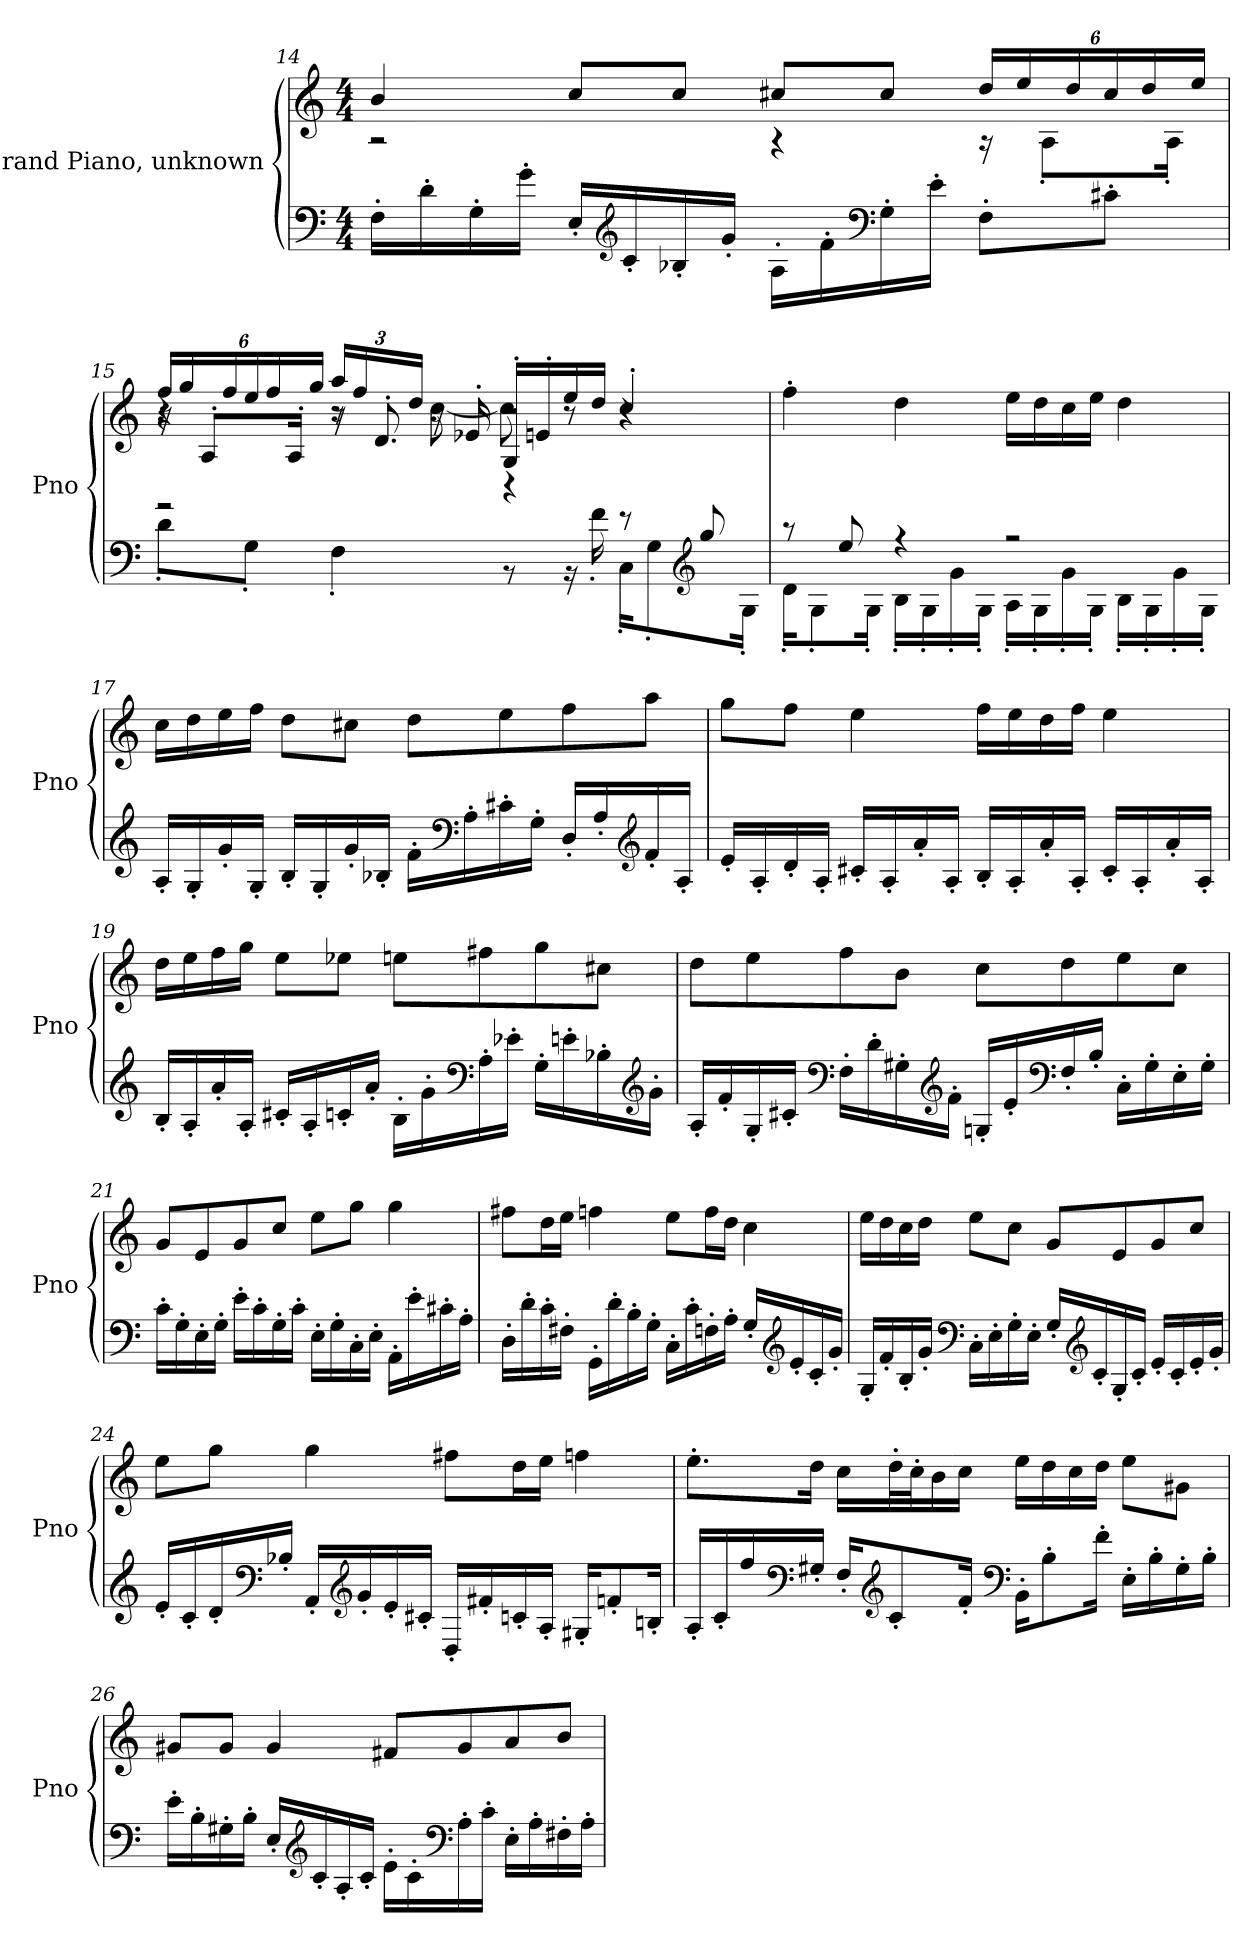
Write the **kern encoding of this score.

**kern	**kern
*part1	*part1
*staff2	*staff1
*I"Grand Piano, unknown	*
*I'Pno	*
*clefF4	*clefG2
*k[]	*k[]
*M4/4	*M4/4
=14	=14
*	*^
16F'\LL	4b/	2r
16d'\	.	.
16G'\	.	.
16g'\JJ	.	.
16E'/LL	8cc/L	.
*clefG2	*	*
16c'/	.	.
16B-X'/	8cc/J	.
16g'/JJ	.	.
16A'\LL	8cc#X/L	4r
16f'\	.	.
*clefF4	*	*
16G'\	8cc#/J	.
16e'\JJ	.	.
*	*Xbrackettup	*
8F'\L	24dd/LL	16r
.	24ee/	.
.	.	8A'\L
.	24dd/	.
8c#X'\J	24cc#/	.
.	24dd/	.
.	.	16A'\Jk
.	24ee/JJ	.
!!LO:LB:g=z
=15	=15	=15
*^	*	*^
2r	8d'\L	24ff/LL	4r	16r
.	.	24gg/	.	.
.	.	.	.	8A'/L
.	.	24ff/	.	.
.	8G'\J	24ee/	.	.
.	.	24ff/	.	.
.	.	.	.	16A'/Jk
.	.	24gg/JJ	.	.
.	4F'\	24aa/LL	8r	16r
.	.	24ff/	.	.
.	.	.	.	8.d'/
.	.	24dd/JJ	.	.
.	.	16r	[8cc\	.
.	.	16e-X'/	.	.
4r	8r	16G'/LL	8cc\]	2r
.	.	16en'/	.	.
.	16r	16ee/	8r	.
.	16f'\	16dd/JJ	.	.
8r	16C'\KL	4cc'/	4r	.
.	8G'\	.	.	.
*clefG2	*	*	*	*
8gg/	.	.	.	.
.	16G'\Jk	.	.	.
*	*	*v	*v	*v
=16	=16	=16
8r	16d'\KL	4ff'\
.	8G'\	.
8ee/	.	.
.	16G'\Jk	.
4r	16B'\LL	4dd\
.	16G'\	.
.	16g'\	.
.	16G'\JJ	.
2r	16A'\LL	16ee\LL
.	16G'\	16dd\
.	16g'\	16cc\
.	16G'\JJ	16ee\JJ
.	16B'\LL	4dd\
.	16G'\	.
.	16g'\	.
.	16G'\JJ	.
*v	*v	*
!!LO:LB:g=z
=17	=17
16A'/LL	16cc\LL
16G'/	16dd\
16g'/	16ee\
16G'/JJ	16ff\JJ
16B'/LL	8dd\L
16G'/	.
16g'/	8cc#X\J
16B-X'/JJ	.
16f'\LL	8dd\L
*clefF4	*
16A'\	.
16c#X'\	8ee\
16G'\JJ	.
16D'/LL	8ff\
16A'/	.
*clefG2	*
16f'/	8aa\J
16A'/JJ	.
=18	=18
16e'/LL	8gg\L
16A'/	.
16d'/	8ff\J
16A'/JJ	.
16c#X'/LL	4ee\
16A'/	.
16a'/	.
16A'/JJ	.
16B'/LL	16ff\LL
16A'/	16ee\
16a'/	16dd\
16A'/JJ	16ff\JJ
16c#'/LL	4ee\
16A'/	.
16a'/	.
16A'/JJ	.
!!LO:LB:g=z
=19	=19
16B'/LL	16dd\LL
16A'/	16ee\
16a'/	16ff\
16A'/JJ	16gg\JJ
16c#X'/LL	8ee\L
16A'/	.
16cn'/	8ee-X\J
16a'/JJ	.
16B'\LL	8een\L
16g'\	.
*clefF4	*
16A'\	8ff#X\
16e-X'\JJ	.
16G'\LL	8gg\
16en'\	.
16B-X'\	8cc#X\J
*clefG2	*
16g'\JJ	.
!!LO:LB:g=z
=20	=20
16A'/LL	8dd\L
16f'/	.
16G'/	8ee\
16c#X'/JJ	.
*clefF4	*
16F'\LL	8ff\
16d'\	.
16G#X'\	8b\J
*clefG2	*
16f'\JJ	.
16Gn'/LL	8cc\L
16e'/	.
*clefF4	*
16F'/	8dd\
16B'/JJ	.
16C'\LL	8ee\
16G'\	.
16E'\	8cc\J
16G'\JJ	.
=21	=21
16c'\LL	8g/L
16G'\	.
16E'\	8e/
16G'\JJ	.
16e'\LL	8g/
16c'\	.
16G'\	8cc/J
16c'\JJ	.
16E'\LL	8ee\L
16G'\	.
16C'\	8gg\J
16E'\JJ	.
16AA'\LL	4gg\
16e'\	.
16c#X'\	.
16A'\JJ	.
!!LO:LB:g=z
=22	=22
16D'\LL	8ff#X\L
16d'\	.
16c'\	16dd\L
16F#X'\JJ	16ee\JJ
16GG'\LL	4ffn\
16d'\	.
16B'\	.
16G'\JJ	.
16C'\LL	8ee\L
16c'\	.
16Fn'\	16ff\L
16A'\JJ	16dd\JJ
16G'/LL	4cc\
*clefG2	*
16e'/	.
16c'/	.
16g'/JJ	.
=23	=23
16G'/LL	16ee\LL
16f'/	16dd\
16B'/	16cc\
16g'/JJ	16dd\JJ
*clefF4	*
16C'\LL	8ee\L
16E'\	.
16G'\	8cc\J
16E'\JJ	.
16G'/LL	8g/L
*clefG2	*
16c'/	.
16G'/	8e/
16c'/JJ	.
16e'/LL	8g/
16c'/	.
16e'/	8cc/J
16g'/JJ	.
!!LO:PB:g=z
=24	=24
16e'/LL	8ee\L
16c'/	.
16d'/	8gg\J
*clefF4	*
16B-X'/JJ	.
16AA'/LL	4gg\
*clefG2	*
16g'/	.
16e'/	.
16c#X'/JJ	.
16D'/LL	8ff#X\L
16f#X'/	.
16cn'/	16dd\L
16A'/JJ	16ee\JJ
16G#X'/KL	4ffn\
8fn'/	.
16Bn'/Jk	.
=25	=25
16A'/LL	8.ee'\L
16c'/	.
16ff/	.
*clefF4	*
16G#X'/JJ	16dd\Jk
16F'/KL	16cc\LL
*clefG2	*
8c'/	32dd'\L
.	32cc'\J
.	16b\
16f'/Jk	16cc\JJ
*clefF4	*
16BB'\KL	16ee\LL
8B'\	16dd\
.	16cc\
16f'\Jk	16dd\JJ
16E'\LL	8ee\L
16B'\	.
16G#'\	8g#X\J
16B'\JJ	.
!!LO:LB:g=z
=26	=26
16e'\LL	8g#X/L
16B'\	.
16G#X'\	8g#/J
16B'\JJ	.
16E'/LL	4g#/
*clefG2	*
16c'/	.
16A'/	.
16c'/JJ	.
16e'\LL	8f#X/L
16c'\	.
*clefF4	*
16A'\	8g#/
16c'\JJ	.
16E'\LL	8a/
16A'\	.
16F#X'\	8b/J
16A'\JJ	.
=	=
*-	*-
